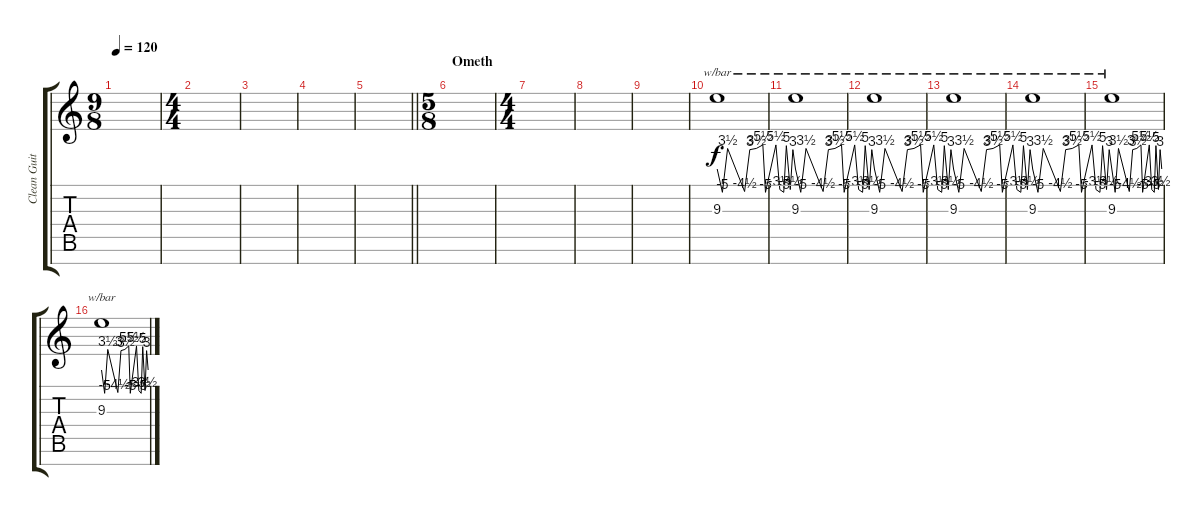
\track ("Clean Guitar #2" "Clean Guit") {instrument electricguitarjazz}
\staff {score tabs}
\tuning (E4 B3 G3 D3 A2 E2 B1) {hide}
\ts (9 8)
\tempo 120
\clef g2
\ks c
|
\ts (4 4)
|
|
|
\barLineRight lightlight
|
\ts (5 8)
\section ("" "Ometh")
|
\ts (4 4)
|
|
|
9.3.1{tbe (custom default 0 0 4 -20 8 14 21 -18 25 12 30 14 35 22 37 -20 45 22 48 -14 51 -20 53 20 56 -14 58 12 60 0) instrument lead1square} |
9.3.1{tbe (custom default 0 0 4 -20 8 14 21 -18 25 12 30 14 35 22 37 -20 45 22 48 -14 51 -20 53 20 56 -14 58 12 60 0)} |
9.3.1{tbe (custom default 0 0 4 -20 8 14 21 -18 25 12 30 14 35 22 37 -20 45 22 48 -14 51 -20 53 20 56 -14 58 12 60 0)} |
9.3.1{tbe (custom default 0 0 4 -20 8 14 21 -18 25 12 30 14 35 22 37 -20 45 22 48 -14 51 -20 53 20 56 -14 58 12 60 0)} |
9.3.1{tbe (custom default 0 0 4 -20 8 14 21 -18 25 12 30 14 35 22 37 -20 45 22 48 -14 51 -20 53 20 56 -14 58 12 60 0)} |
9.3.1{tbe (custom default 0 0 4 -20 8 14 21 -18 25 12 30 14 35 22 37 -20 45 22 48 -14 51 -20 53 20 56 -14 58 12 60 0)} |
9.3.1{tbe (custom default 0 0 4 -20 8 14 21 -18 25 12 30 14 35 22 37 -20 45 22 48 -14 51 -20 53 20 56 -14 58 12 60 0)}
